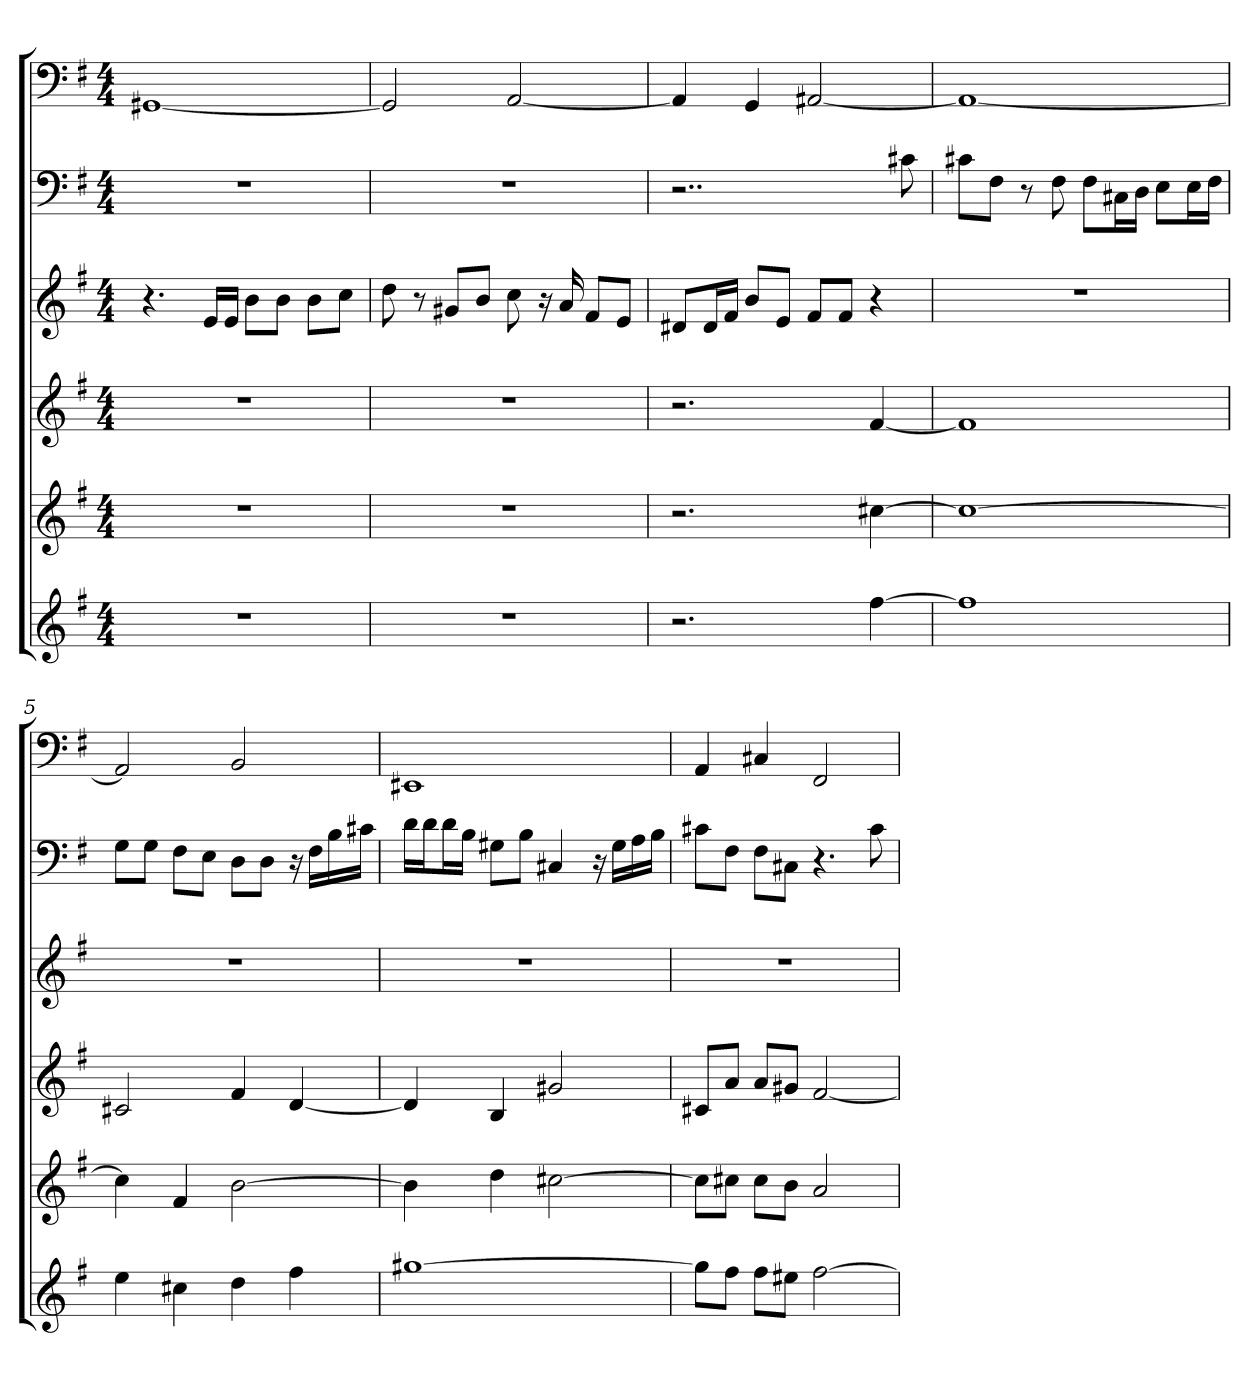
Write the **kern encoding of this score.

**kern	**kern	**kern	**kern	**kern	**kern
*part6	*part5	*part4	*part3	*part2	*part1
*staff6	*staff5	*staff4	*staff3	*staff2	*staff1
*k[f#]	*k[f#]	*k[f#]	*k[f#]	*k[f#]	*k[f#]
*e:	*e:	*e:	*e:	*e:	*e:
*M4/4	*M4/4	*M4/4	*M4/4	*M4/4	*M4/4
=1	=1	=1	=1	=1	=1
1r	1r	1r	4.r	1r	[1GG#X
.	.	.	16eLL	.	.
.	.	.	16eJJ	.	.
.	.	.	8bL	.	.
.	.	.	8bJ	.	.
.	.	.	8bL	.	.
.	.	.	8ccJ	.	.
=2	=2	=2	=2	=2	=2
1r	1r	1r	8dd	1r	2GG#]
.	.	.	8r	.	.
.	.	.	8g#XL	.	.
.	.	.	8bJ	.	.
.	.	.	8cc	.	[2AA
.	.	.	16r	.	.
.	.	.	16a	.	.
.	.	.	8f#L	.	.
.	.	.	8eJ	.	.
=3	=3	=3	=3	=3	=3
2.r	2.r	2.r	8d#XL	2..r	4AA]
.	.	.	16d#L	.	.
.	.	.	16f#JJ	.	.
.	.	.	8bL	.	4GG
.	.	.	8eJ	.	.
.	.	.	8f#L	.	[2AA#X
.	.	.	8f#J	.	.
[4ff#	[4cc#X	[4f#	4r	.	.
.	.	.	.	8c#X	.
=4	=4	=4	=4	=4	=4
1ff#]	1cc#_	1f#]	1r	8c#XL	1AA#_
.	.	.	.	8F#J	.
.	.	.	.	8r	.
.	.	.	.	8F#	.
.	.	.	.	8F#L	.
.	.	.	.	16C#XL	.
.	.	.	.	16DJJ	.
.	.	.	.	8EL	.
.	.	.	.	16EL	.
.	.	.	.	16F#JJ	.
=5	=5	=5	=5	=5	=5
4ee	4cc#]	2c#X	1r	8GL	2AA#]
.	.	.	.	8GJ	.
4cc#X	4f#	.	.	8F#L	.
.	.	.	.	8EJ	.
4dd	[2b	4f#	.	8DL	2BB
.	.	.	.	8DJ	.
4ff#	.	[4d	.	16r	.
.	.	.	.	16F#LL	.
.	.	.	.	16B	.
.	.	.	.	16c#XJJ	.
=6	=6	=6	=6	=6	=6
[1gg#X	4b]	4d]	1r	16dLL	1EE#X
.	.	.	.	16dJ	.
.	.	.	.	16dL	.
.	.	.	.	16BJJ	.
.	4dd	4B	.	8G#XL	.
.	.	.	.	8BJ	.
.	[2cc#X	2g#X	.	4C#X	.
.	.	.	.	16r	.
.	.	.	.	16G#LL	.
.	.	.	.	16A	.
.	.	.	.	16BJJ	.
=7	=7	=7	=7	=7	=7
8gg#L]	8cc#L]	8c#XL	1r	8c#XL	4AA
8ff#J	8cc#XJ	8aJ	.	8F#J	.
8ff#L	8cc#L	8aL	.	8F#L	4C#X
8ee#XJ	8bJ	8g#XJ	.	8C#XJ	.
[2ff#	2a	[2f#	.	4.r	2FF#
.	.	.	.	8c#	.
=	=	=	=	=	=
*-	*-	*-	*-	*-	*-
